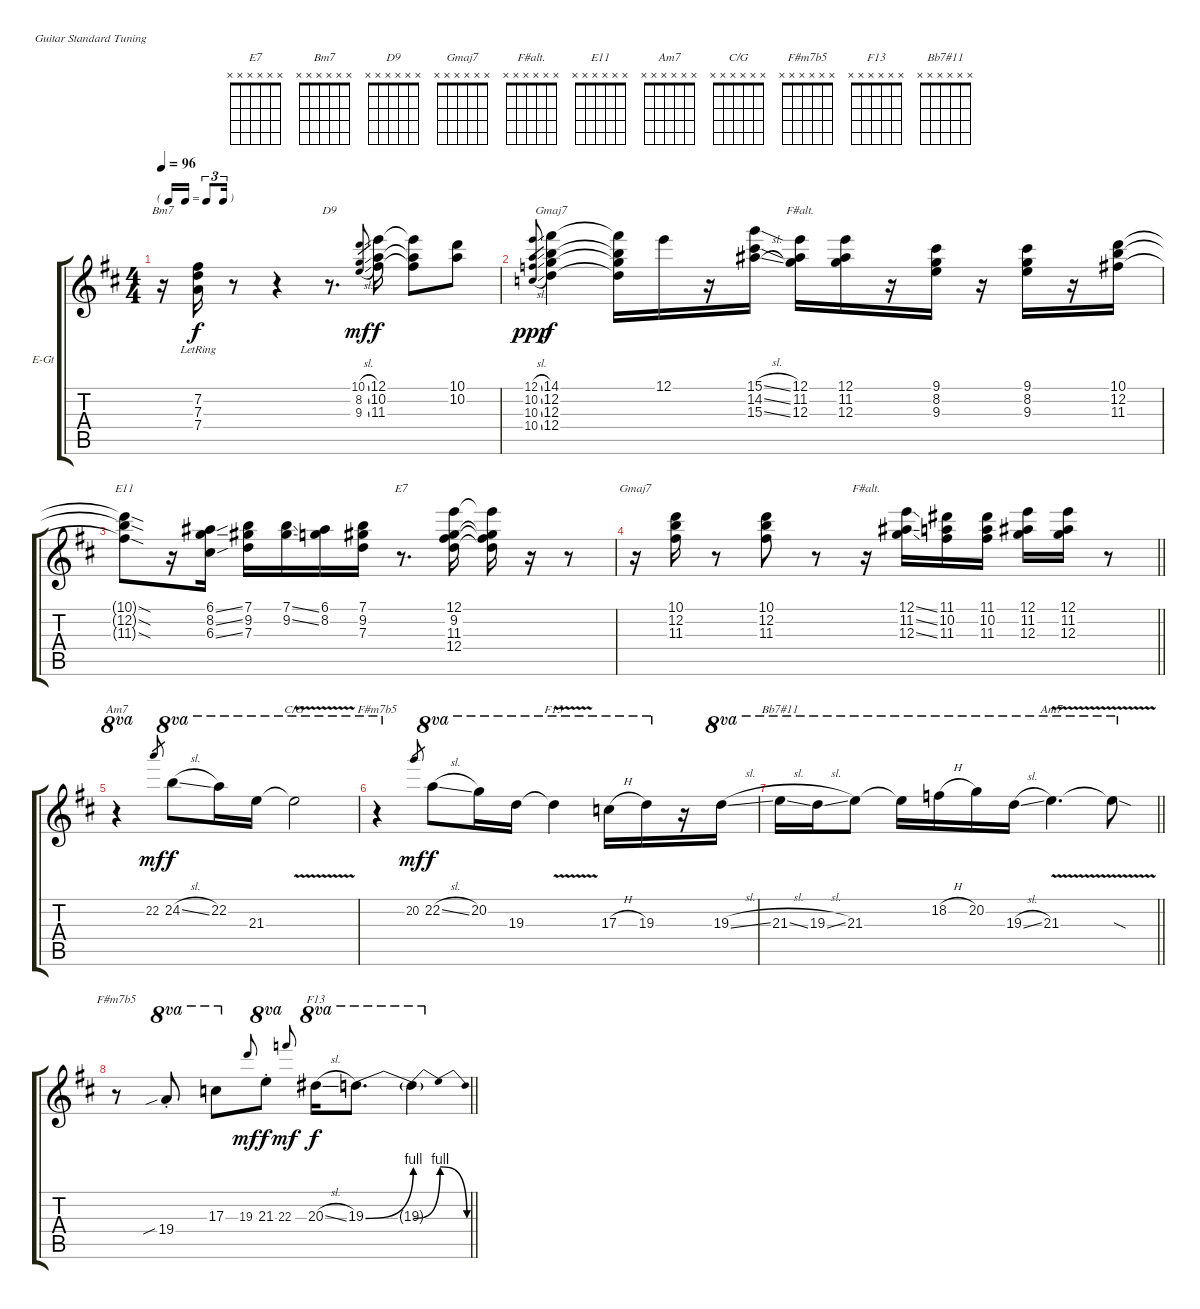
\bracketExtendMode groupsimilarinstruments
\firstSystemTrackNameOrientation horizontal
\otherSystemsTrackNameOrientation horizontal
\track ("Guthrie Govan" "E-Gt") {instrument electricguitarjazz}
\staff {score tabs}
\tuning (E4 B3 G3 D3 A2 E2)
\chord ("E7" x x x x x x)
\chord ("Bm7" x x x x x x)
\chord ("D9" x x x x x x)
\chord ("Gmaj7" x x x x x x)
\chord ("F#alt." x x x x x x)
\chord ("E11" x x x x x x)
\chord ("Am7" x x x x x x)
\chord ("C/G" x x x x x x)
\chord ("F#m7b5" x x x x x x)
\chord ("F13" x x x x x x)
\chord ("Bb7#11" x x x x x x)
\ts (4 4)
\tf triplet16th
\tempo 96
\clef g2
\ks d
r.16{ch "Bm7" dy f} (7.2{lr} 7.3{lr} 7.4{lr}).16 r.8 r.4 r.8{d ch "D9"} (10.1{sl} 8.2{sl} 9.3{sl}).8{gr dy mf} (12.1 10.2 11.3).16{dy f} (12.1{t} 10.2{t} 11.3{t}).8 (10.1 10.2).8 |
(12.1{sl} 10.2{sl} 10.3{sl} 10.4{sl}).8{gr dy ppp} (14.1 12.2 12.3 12.4).4{ch "Gmaj7" dy f} (14.1{t} 12.2{t} 12.3{t} 12.4{t}).16 12.1.16 r.16 (15.1{sl} 14.2{sl} 15.3{sl}).16 (12.1 11.2 12.3).16{ch "F#alt."} (12.1 11.2 12.3).16 r.16 (9.1 8.2 9.3).16 r.16 (9.1 8.2 9.3).16 r.16 (10.1 12.2 11.3).16 |
(10.1{sod t} 12.2{sod t} 11.3{sod t}).8{ch "E11"} r.16 (6.1{ss} 8.2{ss} 6.3{ss}).16 (7.1 9.2 7.3).16 (7.1{ss} 9.2{ss}).16 (6.1 8.2).16 (7.1 9.2 7.3).16 r.8{d ch "E7"} (12.1 9.2 11.3 12.4).16 (12.1{t} 9.2{t} 11.3{t} 12.4{t}).16 r.16 r.8 |
\barLineRight lightlight
r.16{ch "Gmaj7"} (10.1 12.2 11.3).16 r.8 (10.1 12.2 11.3).8 r.8 r.16{ch "F#alt."} (12.1{ss} 11.2{ss} 12.3{ss}).16 (11.1 10.2 11.3).16 (11.1 10.2 11.3).16 (12.1 11.2 12.3).16 (12.1 11.2 12.3).16 r.8 |
r.4{ch "Am7" ot 8va} 22.2.8{gr dy mf} 24.2{sl}.8{ot 8va dy f} 22.2.16{ot 8va} 21.3.16{ot 8va} 21.3{v t}.2{ch "C/G" ot 8va} |
r.4{ch "F#m7b5" ot 8va} 20.2.8{gr dy mf} 22.2{sl}.8{ot 8va dy f} 20.2.16{ot 8va} 19.3.16{ot 8va} 19.3{v t}.4{ch "F13" ot 8va} 17.3{h}.16{ot 8va} 19.3.16{ot 8va} r.16 19.3{sl}.16{ot 8va} |
\barLineRight lightlight
21.3{sl}.16{ch "Bb7#11" ot 8va} 19.3{sl}.16{ot 8va} 21.3.8{ot 8va} 21.3{t}.16{ot 8va} 18.2{h}.16{ot 8va} 20.2.16{ot 8va} 19.3{sl}.16{ot 8va} 21.3{v}.4{d ch "Am7" ot 8va} 21.3{v sod t}.8{ot 8va} |
\section ("" "")
\barLineRight lightlight
r.8{ch "F#m7b5"} 19.4{sib st}.8{ot 8va} 17.3.8{ot 8va} 19.3.8{gr onbeat dy mf} 21.3{st}.8{ot 8va dy f} 22.3.8{gr onbeat dy mf} 20.3{sl}.16{ch "F13" ot 8va dy f} 19.3{be (bend 0 0 60 4)}.8{d ot 8va} 19.3{be (bendrelease 0 0 30 4 30 4 60 0) t}.4{ot 8va}
